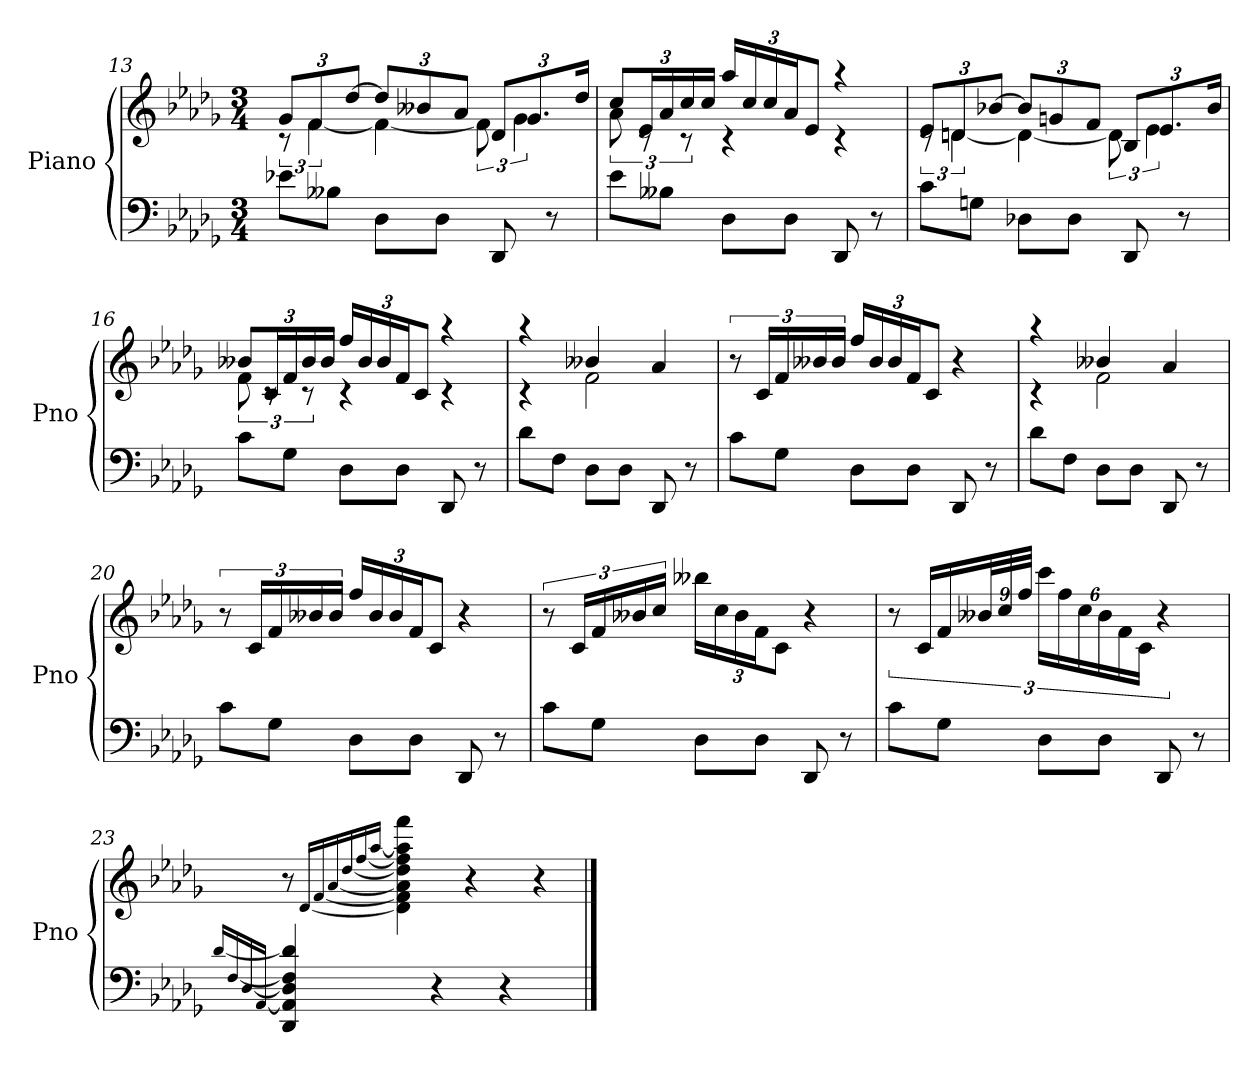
**kern	**kern
*part1	*part1
*staff2	*staff1
*I"Piano	*
*I'Pno	*
*clefF4	*clefG2
*k[b-e-a-d-g-]	*k[b-e-a-d-g-]
*D-:	*D-:
*M3/4	*M3/4
=13	=13
*	*^
8e-XL	12g-L	12rc
.	12f	[6f
8B--XJ	.	.
.	[12dd-J	.
8D-L	12dd-L]	4f_
.	12b--X	.
8D-J	.	.
.	12a-J	.
8DD-	12d-L	12f]
.	12.g-	6g-
8r	.	.
.	24dd-Jk	.
=14	=14	=14
8e-L	12ccL	12a-
.	24e-L	12rc
8B--XJ	24a-	.
.	24cc	12rc
.	24ccJJ	.
8D-L	24aa-LL	4rc
.	24cc	.
.	24cc	.
8D-J	24a-J	.
.	12e-J	.
8DD-	4raa	4rc
8r	.	.
=15	=15	=15
8cL	12e-L	12rc
.	12dn	[6dn
8GnJ	.	.
.	[12b-XJ	.
8D-XL	12b-L]	4d_
.	12gn	.
8D-J	.	.
.	12fJ	.
8DD-	12B-L	12dn]
.	12.e-	6e-
8r	.	.
.	24b-Jk	.
=16	=16	=16
8cL	12b--XL	12f
.	24cL	12rc
8G-J	24f	.
.	24b--	12rc
.	24b--JJ	.
8D-L	24ffLL	4rc
.	24b--	.
.	24b--	.
8D-J	24fJ	.
.	12cJ	.
8DD-	4raa	4rc
8r	.	.
=17	=17	=17
8d-L	4raa	4rc
8FJ	.	.
8D-L	4b--X	2f
8D-J	.	.
8DD-	4a-	.
8r	.	.
*	*v	*v
=18	=18
8cL	12r
.	24cLL
8G-J	24f
.	24b--X
.	24b--JJ
8D-L	24ffLL
.	24b--
.	24b--
8D-J	24fJ
.	12cJ
8DD-	4r
8r	.
=19	=19
*	*^
8d-L	4raa	4rc
8FJ	.	.
8D-L	4b--X	2f
8D-J	.	.
8DD-	4a-	.
8r	.	.
*	*v	*v
=20	=20
8cL	12r
.	24cLL
8G-J	24f
.	24b--X
.	24b--JJ
8D-L	24ffLL
.	24b--
.	24b--
8D-J	24fJ
.	12cJ
8DD-	4r
8r	.
=21	=21
8cL	12r
.	24cLL
8G-J	24f
.	24b--X
.	24ccJJ
8D-L	24bb--XLL
.	24cc
.	24b--
8D-J	24fJ
.	12cJ
8DD-	4r
8r	.
=22	=22
8cL	12r
.	24cLL
8G-J	24f
.	36b--XL
.	36cc
.	36ffJJJ
8D-L	24cccLL
.	24ff
.	24cc
8D-J	24b--
.	24f
.	24cJJ
8DD-	4r
8r	.
=23	=23
.	8qqr
.	[16qqd-/LL
.	[16qqf/
[16qqd-/LL	[16qqa-/
[16qqF/	[16qqdd-/
[16qqD-/	[16qqff/
[16qqAA-/JJ	[16qqaa-/JJ
4DD- 4AA-] 4D-] 4F] 4d-]	4d-] 4f] 4a-] 4dd-] 4ff] 4aa-] 4fff
4r	4r
4r	4r
==	==
*-	*-
